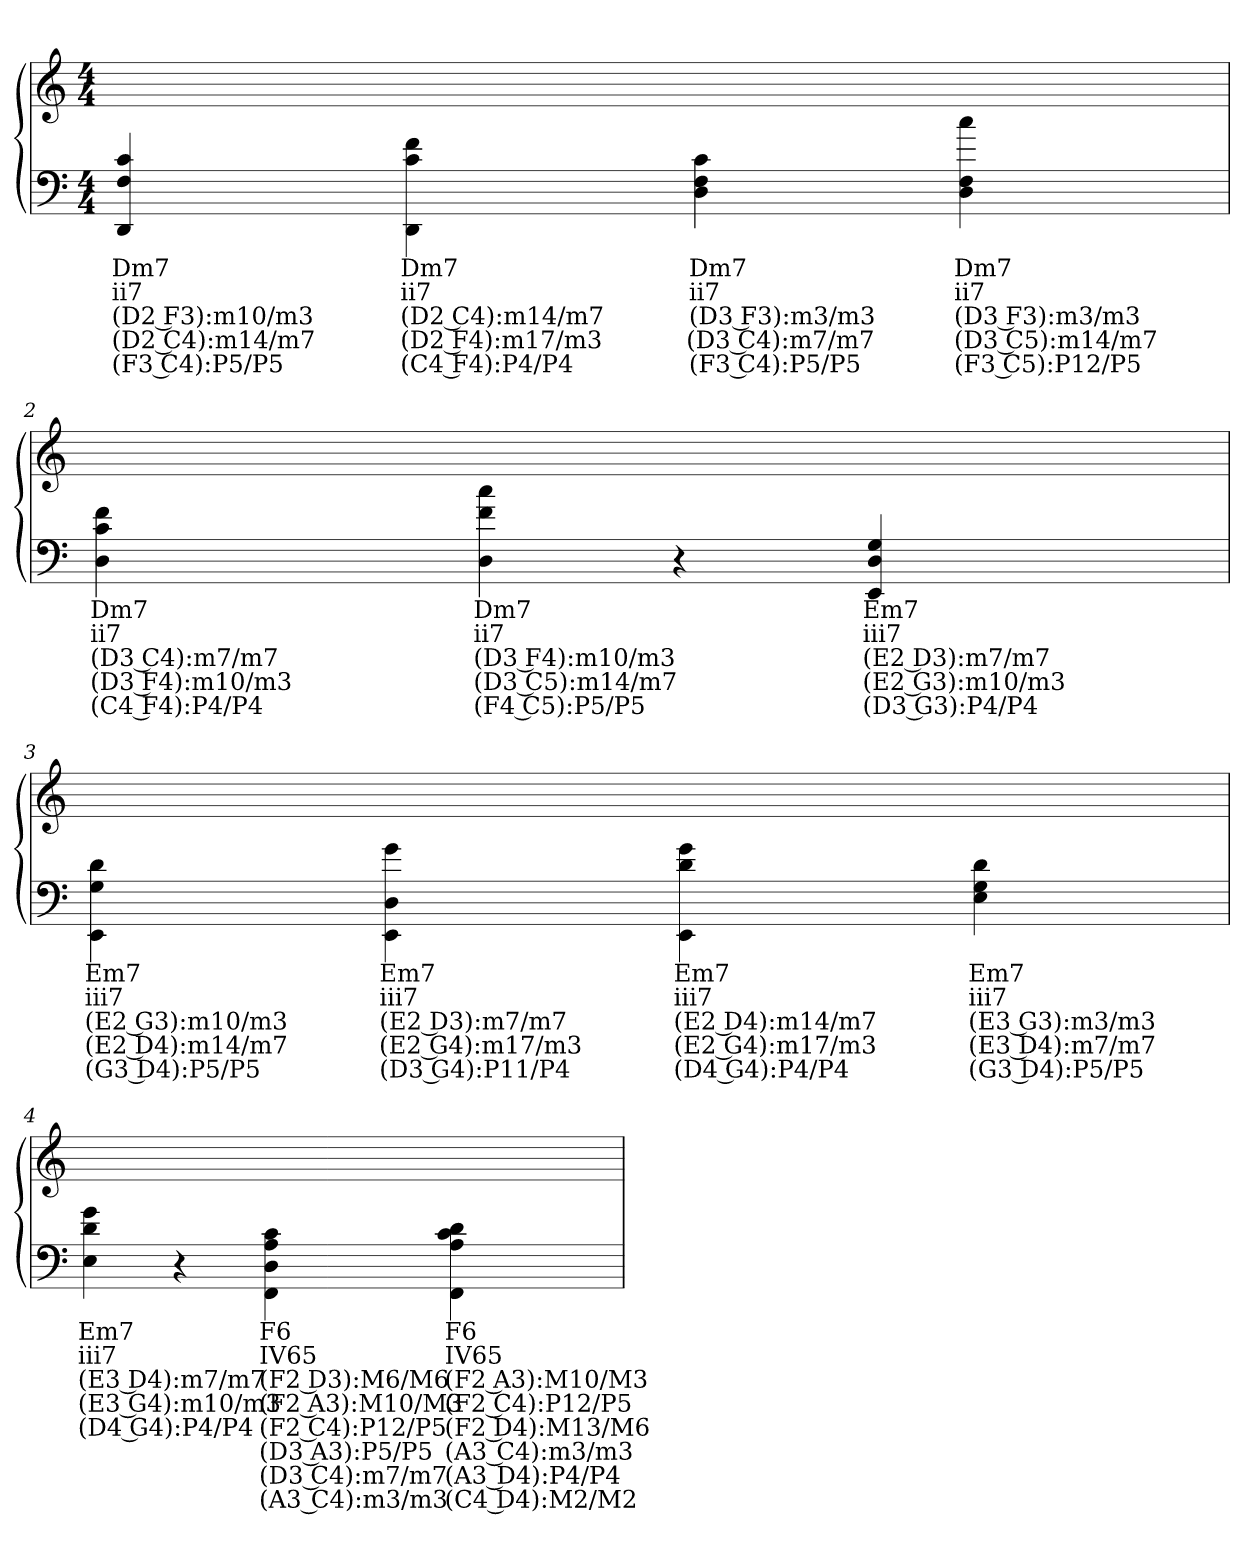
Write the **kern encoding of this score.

**kern	**text	**text	**text	**text	**text	**text	**text	**text	**kern
*part2	*part2	*part2	*part2	*part2	*part2	*part2	*part2	*part2	*part1
*staff2	*staff2	*staff2	*staff2	*staff2	*staff2	*staff2	*staff2	*staff2	*staff1
*clefF4	*	*	*	*	*	*	*	*	*clefG2
*k[]	*	*	*	*	*	*	*	*	*k[]
*C:	*	*	*	*	*	*	*	*	*C:
*M4/4	*	*	*	*	*	*	*	*	*M4/4
*MM60	*	*	*	*	*	*	*	*	*MM60
=1	=1	=1	=1	=1	=1	=1	=1	=1	=1
4DD 4F 4c	Dm7	ii7	(D2 F3):m10/m3	(D2 C4):m14/m7	(F3 C4):P5/P5	.	.	.	1ryy
4DD 4c 4f	Dm7	ii7	(D2 C4):m14/m7	(D2 F4):m17/m3	(C4 F4):P4/P4	.	.	.	.
4D 4F 4c	Dm7	ii7	(D3 F3):m3/m3	(D3 C4):m7/m7	(F3 C4):P5/P5	.	.	.	.
4D 4F 4cc	Dm7	ii7	(D3 F3):m3/m3	(D3 C5):m14/m7	(F3 C5):P12/P5	.	.	.	.
=2	=2	=2	=2	=2	=2	=2	=2	=2	=2
4D 4c 4f	Dm7	ii7	(D3 C4):m7/m7	(D3 F4):m10/m3	(C4 F4):P4/P4	.	.	.	1ryy
4D 4f 4cc	Dm7	ii7	(D3 F4):m10/m3	(D3 C5):m14/m7	(F4 C5):P5/P5	.	.	.	.
4r	.	.	.	.	.	.	.	.	.
4EE 4D 4G	Em7	iii7	(E2 D3):m7/m7	(E2 G3):m10/m3	(D3 G3):P4/P4	.	.	.	.
=3	=3	=3	=3	=3	=3	=3	=3	=3	=3
4EE 4G 4d	Em7	iii7	(E2 G3):m10/m3	(E2 D4):m14/m7	(G3 D4):P5/P5	.	.	.	1ryy
4EE 4D 4g	Em7	iii7	(E2 D3):m7/m7	(E2 G4):m17/m3	(D3 G4):P11/P4	.	.	.	.
4EE 4d 4g	Em7	iii7	(E2 D4):m14/m7	(E2 G4):m17/m3	(D4 G4):P4/P4	.	.	.	.
4E 4G 4d	Em7	iii7	(E3 G3):m3/m3	(E3 D4):m7/m7	(G3 D4):P5/P5	.	.	.	.
=4	=4	=4	=4	=4	=4	=4	=4	=4	=4
4E 4d 4g	Em7	iii7	(E3 D4):m7/m7	(E3 G4):m10/m3	(D4 G4):P4/P4	.	.	.	1ryy
4r	.	.	.	.	.	.	.	.	.
4FF 4D 4A 4c	F6	IV65	(F2 D3):M6/M6	(F2 A3):M10/M3	(F2 C4):P12/P5	(D3 A3):P5/P5	(D3 C4):m7/m7	(A3 C4):m3/m3	.
4FF 4A 4c 4d	F6	IV65	(F2 A3):M10/M3	(F2 C4):P12/P5	(F2 D4):M13/M6	(A3 C4):m3/m3	(A3 D4):P4/P4	(C4 D4):M2/M2	.
=	=	=	=	=	=	=	=	=	=
*-	*-	*-	*-	*-	*-	*-	*-	*-	*-
